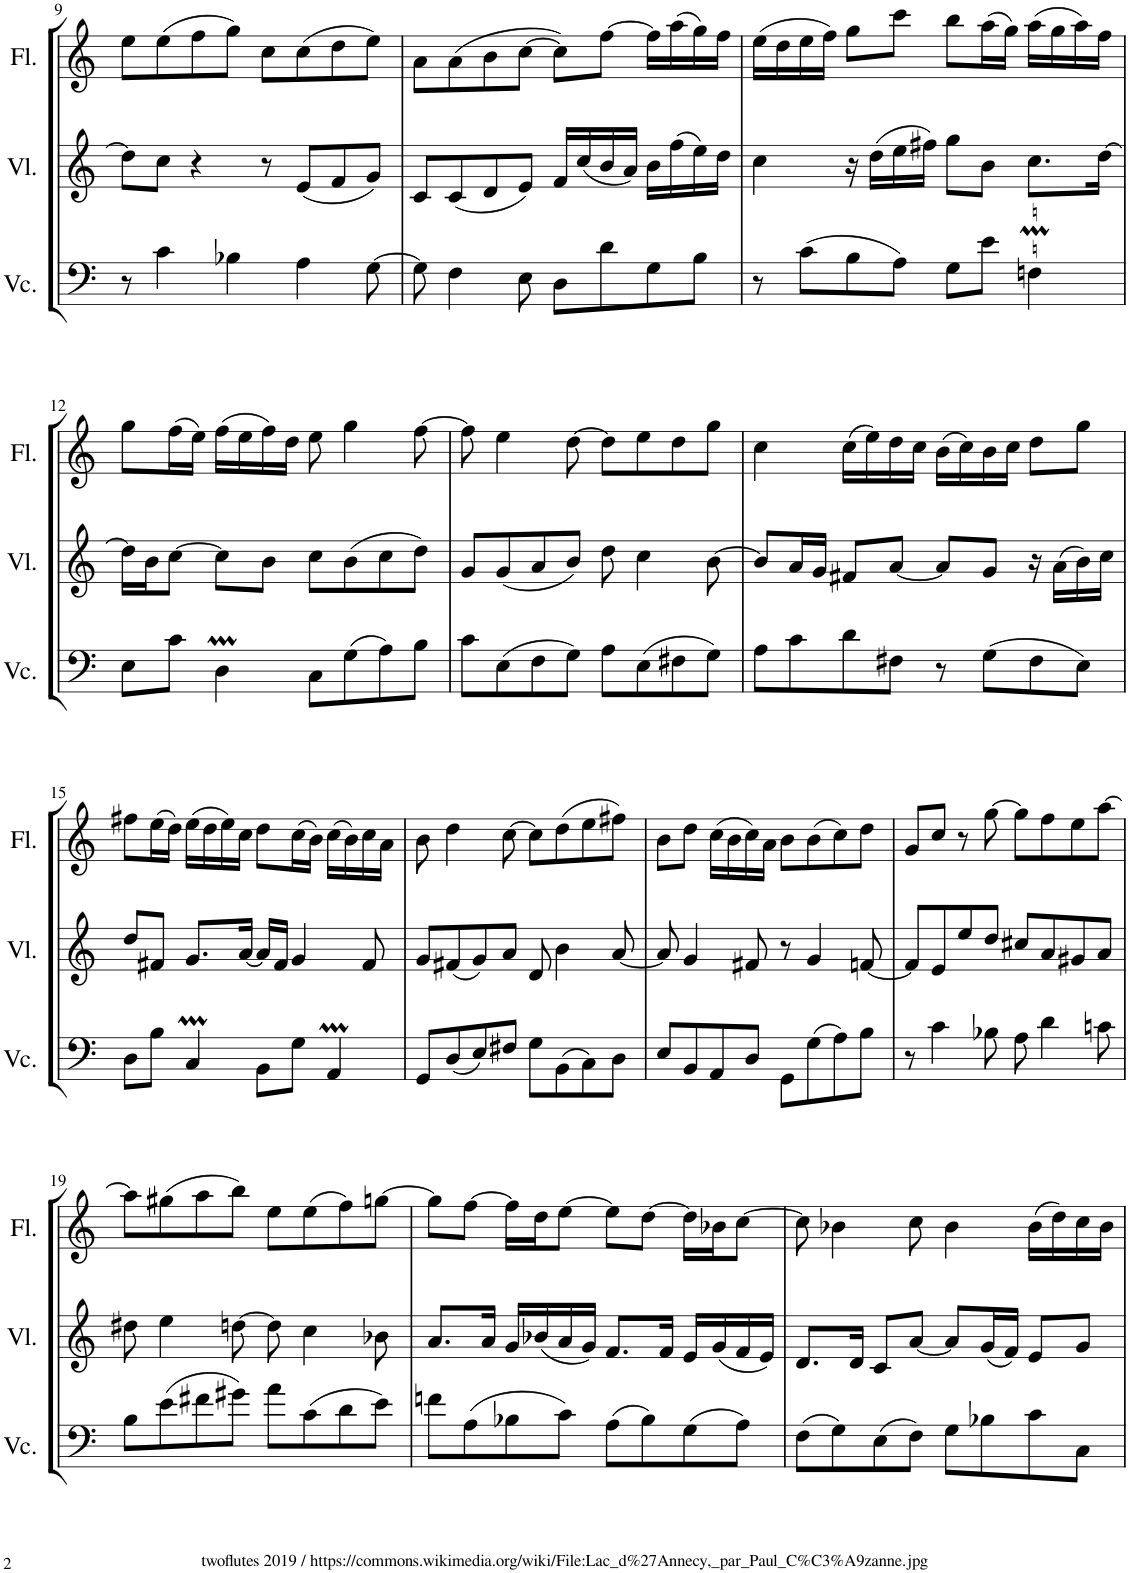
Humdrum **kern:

**kern	**kern	**kern
*part3	*part2	*part1
*staff3	*staff2	*staff1
*I"Violoncello	*I"Violine	*I"Flöte
*I'Vc.	*I'Vl.	*I'Fl.
!!LO:PB:g=z
*clefF4	*clefG2	*clefG2
*k[]	*k[]	*k[]
*M4/4	*M4/4	*M4/4
*met(c)	*met(c)	*met(c)
=9	=9	=9
8r	8dd\L]	8ee\L
4c\	8cc\J	(8ee\
.	4r	8ff\
4B-X\	.	8gg\J)
.	8r	8cc\L
4A\	(8e/L	(8cc\
.	8f/	8dd\
[8G\	8g/J)	8ee\J)
=10	=10	=10
8G\]	8c/L	8a\L
4F\	(8c/	(8a\
.	8d/	8b\
8E\	8e/J)	[8cc\J
8D\L	16f/LL	8cc\L])
.	(16cc/	.
8d\	16b/	[8ff\J
.	16a/JJ)	.
8G\	16b\LL	16ff\LL]
.	(16ff\	(16aa\
8B\J	16ee\)	16gg\)
.	16dd\JJ	16ff\JJ
=11	=11	=11
8r	4cc\	(16ee\LL
.	.	16dd\
(8c\L	.	16ee\
.	.	16ff\JJ)
8B\	16r	8gg\L
.	(16dd\LL	.
8A\J)	16ee\	8ccc\J
.	16ff#X\JJ)	.
8G\L	8gg\L	8bb\L
8e\J	8b\J	(16aa\L
.	.	16gg\JJ)
4FnM\	8.cc\L	(16aa\LL
.	.	16gg\
.	.	16aa\)
.	[16dd\Jk	16ff\JJ
!!LO:LB:g=z
=12	=12	=12
8E\L	16dd\LL]	8gg\L
.	16b\J	.
8c\J	[8cc\J	(16ff\L
.	.	16ee\JJ)
4DM\	8cc\L]	(16ff\LL
.	.	16ee\
.	8b\J	16ff\)
.	.	16dd\JJ
8C\L	8cc\L	8ee\
(8G\	(8b\	4gg\
8A\)	8cc\	.
8B\J	8dd\J)	[8ff\
=13	=13	=13
8c\L	8g/L	8ff\]
(8E\	(8g/	4ee\
8F\	8a/	.
8G\J)	8b/J)	[8dd\
8A\L	8dd\	8dd\L]
(8E\	4cc\	8ee\
8F#X\	.	8dd\
8G\J)	[8b\	8gg\J
=14	=14	=14
8A\L	8b/L]	4cc\
8c\	16a/L	.
.	16g/JJ	.
8d\	8f#X/L	(16cc\LL
.	.	16ee\)
8F#X\J	[8a/J	16dd\
.	.	16cc\JJ
8r	8a/L]	(16b\LL
.	.	16cc\)
(8G\L	8g/J	16b\
.	.	16cc\JJ
8F#\	16r	8dd\L
.	(16a\LL	.
8E\J)	16b\)	8gg\J
.	16cc\JJ	.
!!LO:LB:g=z
=15	=15	=15
8D\L	8dd/L	8ff#X\L
8B\J	8f#X/J	(16ee\L
.	.	16dd\JJ)
4CM/	8.g/L	(16ee\LL
.	.	16dd\
.	.	16ee\)
.	[16a/Jk	16cc\JJ
8BB\L	16a/LL]	8dd\L
.	16f#/JJ	.
8G\J	4g/	(16cc\L
.	.	16b\JJ)
4AAM/	.	(16cc\LL
.	.	16b\)
.	8f#/	16cc\
.	.	16a\JJ
=16	=16	=16
8GG/L	8g/L	8b\
(8D/	(8f#X/	4dd\
8E/)	8g/)	.
8F#X/J	8a/J	[8cc\
8G\L	8d/	8cc\L]
(8BB\	4b\	(8dd\
8C\)	.	8ee\
8D\J	[8a/	8ff#X\J)
=17	=17	=17
8E/L	8a/]	8b\L
8BB/	4g/	8dd\J
8AA/	.	(16cc\LL
.	.	16b\
8D/J	8f#X/	16cc\)
.	.	16a\JJ
8GG\L	8r	8b\L
(8G\	4g/	(8b\
8A\)	.	8cc\)
8B\J	[8fn/	8dd\J
=18	=18	=18
8r	8f/L]	8g/L
4c\	8e/	8cc/J
.	8ee/	8r
8B-X\	8dd/J	[8gg\
8A\	8cc#X/L	8gg\L]
4d\	8a/	8ff\
.	8g#X/	8ee\
8cn\	8a/J	[8aa\J
!!LO:LB:g=z
=19	=19	=19
8B\L	8dd#X\	8aa\L]
(8e\	4ee\	(8gg#X\
8f#X\	.	8aa\
8g#X\J)	[8ddn\	8bb\J)
8a\L	8dd\]	8ee\L
(8c\	4cc\	(8ee\
8d\	.	8ff\)
8e\J)	8b-X\	[8ggn\J
=20	=20	=20
8fn\L	8.a/L	8gg\L]
(8A\	.	[8ff\J
.	16a/Jk	.
8B-X\	16g/LL	16ff\LL]
.	(16b-X/	16dd\J
8c\J)	16a/	[8ee\J
.	16g/JJ)	.
(8A\L	8.f/L	8ee\L]
8B-\)	.	[8dd\J
.	16f/Jk	.
(8G\	16e/LL	16dd\LL]
.	(16g/	16b-X\J
8A\J)	16f/	[8cc\J
.	16e/JJ)	.
=21	=21	=21
(8F\L	8.d/L	8cc\]
8G\)	.	4b-X\
.	16d/Jk	.
(8E\	8c/L	.
8F\J)	[8a/J	8cc\
8G\L	8a/L]	4b-\
8B-X\	(16g/L	.
.	16f/JJ)	.
8c\	8e/L	(16b-\LL
.	.	16dd\)
8C\J	8g/J	16cc\
.	.	16b-\JJ
=	=	=
*-	*-	*-
